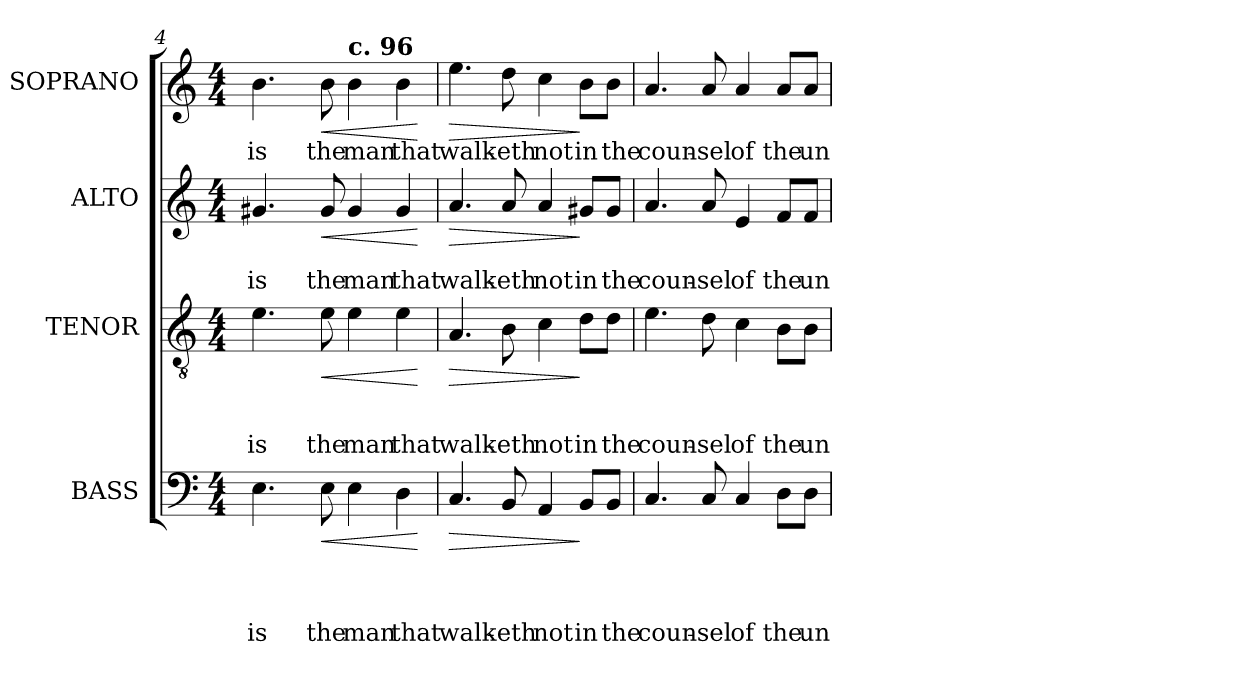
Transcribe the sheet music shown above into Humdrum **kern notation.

**kern	**text	**text	**text	**text	**dynam	**kern	**text	**text	**text	**dynam	**kern	**text	**text	**dynam	**kern	**text	**dynam
*part4	*part4	*part4	*part4	*part4	*part4	*part3	*part3	*part3	*part3	*part3	*part2	*part2	*part2	*part2	*part1	*part1	*part1
*staff4	*staff4	*staff4	*staff4	*staff4	*staff4	*staff3	*staff3	*staff3	*staff3	*staff3	*staff2	*staff2	*staff2	*staff2	*staff1	*staff1	*staff1
*I"BASS	*	*	*	*	*	*I"TENOR	*	*	*	*	*I"ALTO	*	*	*	*I"SOPRANO	*	*
*I'B.	*	*	*	*	*	*I'T.	*	*	*	*	*I'A.	*	*	*	*I'S.	*	*
*clefF4	*	*	*	*	*	*clefGv2	*	*	*	*	*clefG2	*	*	*	*clefG2	*	*
*k[]	*	*	*	*	*	*k[]	*	*	*	*	*k[]	*	*	*	*k[]	*	*
*C:	*	*	*	*	*	*C:	*	*	*	*	*C:	*	*	*	*C:	*	*
*M4/4	*	*	*	*	*	*M4/4	*	*	*	*	*M4/4	*	*	*	*M4/4	*	*
=4	=4	=4	=4	=4	=4	=4	=4	=4	=4	=4	=4	=4	=4	=4	=4	=4	=4
!	!	!	!	!LO:LY:b	!	!	!	!	!LO:LY:b	!	!	!	!LO:LY:b	!	!	!LO:LY:b	!
*	*	*	*	*	*	*	*	*	*	*	*	*	*	*	*^	*	*
4.E\	.	.	.	is	.	4.e\	.	.	is	.	4.g#X/	.	is	.	4.b\	4ryy	is	.
*	*	*	*	*	*	*	*	*	*	*	*	*	*	*	*MM144	*	*	*
.	.	.	.	.	.	.	.	.	.	.	.	.	.	.	.	2.ryy	.	.
!	!	!	!	!LO:LY:b	!LO:HP:b	!	!	!	!LO:LY:b	!LO:HP:b	!	!	!LO:LY:b	!LO:HP:b	!	!	!LO:LY:b	!LO:HP:b
8E\	.	.	.	the	<	8e\	.	.	the	<	8g#/	.	the	<	8b\	.	the	<
!	!	!	!	!	!	!	!	!	!	!	!	!	!	!	!LO:TX:a:B:t=c. 96	!	!	!
!	!	!	!	!LO:LY:b	!	!	!	!	!LO:LY:b	!	!	!	!LO:LY:b	!	!	!	!LO:LY:b	!
4E\	.	.	.	man	.	4e\	.	.	man	.	4g#/	.	man	.	4b\	.	man	.
!	!	!	!	!LO:LY:b	!	!	!	!	!LO:LY:b	!	!	!	!LO:LY:b	!	!	!	!LO:LY:b	!
4D\	.	.	.	that	.	4e\	.	.	that	.	4g#/	.	that	.	4b\	.	that	.
.	.	.	.	.	[	.	.	.	.	[	.	.	.	[	.	.	.	[
!!LO:LB:g=z
=5	=5	=5	=5	=5	=5	=5	=5	=5	=5	=5	=5	=5	=5	=5	=5	=5	=5	=5
!	!	!	!	!LO:LY:b	!LO:HP:b	!	!	!	!LO:LY:b	!LO:HP:b	!	!	!LO:LY:b	!LO:HP:b	!	!	!LO:LY:b	!LO:HP:b
*	*	*	*	*	*	*	*	*	*	*	*	*	*	*	*v	*v	*	*
4.C/	.	.	.	walk-	>	4.A/	.	.	walk-	>	4.a/	.	walk-	>	4.ee\	walk-	>
!	!	!	!	!LO:LY:b	!	!	!	!	!LO:LY:b	!	!	!	!LO:LY:b	!	!	!LO:LY:b	!
8BB/	.	.	.	-eth	.	8B\	.	.	-eth	.	8a/	.	-eth	.	8dd\	-eth	.
!	!	!	!	!LO:LY:b	!	!	!	!	!LO:LY:b	!	!	!	!LO:LY:b	!	!	!LO:LY:b	!
4AA/	.	.	.	not	.	4c\	.	.	not	.	4a/	.	not	.	4cc\	not	.
!	!	!	!	!LO:LY:b	!	!	!	!	!LO:LY:b	!	!	!	!LO:LY:b	!	!	!LO:LY:b	!
8BB/L	.	.	.	in	]	8d\L	.	.	in	]	8g#X/L	.	in	]	8b\L	in	]
!	!	!	!	!LO:LY:b	!	!	!	!	!LO:LY:b	!	!	!	!LO:LY:b	!	!	!LO:LY:b	!
8BB/J	.	.	.	the	.	8d\J	.	.	the	.	8g#/J	.	the	.	8b\J	the	.
=6	=6	=6	=6	=6	=6	=6	=6	=6	=6	=6	=6	=6	=6	=6	=6	=6	=6
!	!	!	!	!LO:LY:b	!	!	!	!	!LO:LY:b	!	!	!	!LO:LY:b	!	!	!LO:LY:b	!
4.C/	.	.	.	coun-	.	4.e\	.	.	coun-	.	4.a/	.	coun-	.	4.a/	coun-	.
!	!	!	!	!LO:LY:b	!	!	!	!	!LO:LY:b	!	!	!	!LO:LY:b	!	!	!LO:LY:b	!
8C/	.	.	.	-sel	.	8d\	.	.	-sel	.	8a/	.	-sel	.	8a/	-sel	.
!	!	!	!	!LO:LY:b	!	!	!	!	!LO:LY:b	!	!	!	!LO:LY:b	!	!	!LO:LY:b	!
4C/	.	.	.	of	.	4c\	.	.	of	.	4e/	.	of	.	4a/	of	.
!	!	!	!	!LO:LY:b	!	!	!	!	!LO:LY:b	!	!	!	!LO:LY:b	!	!	!LO:LY:b	!
8D\L	.	.	.	the	.	8B\L	.	.	the	.	8f/L	.	the	.	8a/L	the	.
!	!	!	!	!LO:LY:b	!	!	!	!	!LO:LY:b	!	!	!	!LO:LY:b	!	!	!LO:LY:b	!
8D\J	.	.	.	un-	.	8B\J	.	.	un-	.	8f/J	.	un-	.	8a/J	un-	.
=	=	=	=	=	=	=	=	=	=	=	=	=	=	=	=	=	=
*-	*-	*-	*-	*-	*-	*-	*-	*-	*-	*-	*-	*-	*-	*-	*-	*-	*-
